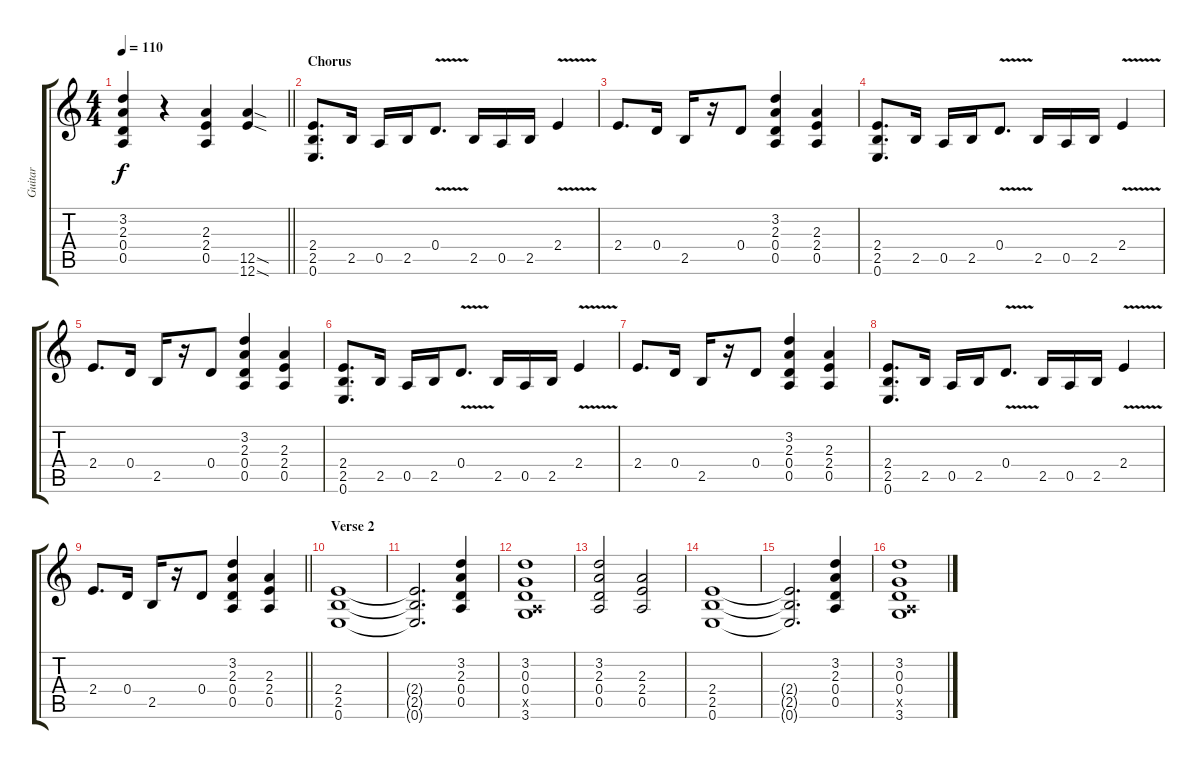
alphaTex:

\track ("Guitar" "Guitar") {instrument distortionguitar}
\staff {score tabs}
\tuning (E4 B3 G3 D3 A2 E2) {hide}
\ts (4 4)
\tempo 110
\clef g2
\barLineRight lightlight
\ks c
(3.2 2.3 0.4 0.5).4{dy f} r.4 (2.3 2.4 0.5).4 (12.5{sod} 12.6{sod}).4 |
\section ("" "Chorus")
(2.4 2.5 0.6).8{d} 2.5.16 0.5.16 2.5.16 0.4{v}.8{d} 2.5.16 0.5.16 2.5.16 2.4{v}.4 |
2.4.8{d} 0.4.16 2.5.16 r.16 0.4.8 (3.2 2.3 0.4 0.5).4 (2.3 2.4 0.5).4 |
(2.4 2.5 0.6).8{d} 2.5.16 0.5.16 2.5.16 0.4{v}.8{d} 2.5.16 0.5.16 2.5.16 2.4{v}.4 |
2.4.8{d} 0.4.16 2.5.16 r.16 0.4.8 (3.2 2.3 0.4 0.5).4 (2.3 2.4 0.5).4 |
(2.4 2.5 0.6).8{d} 2.5.16 0.5.16 2.5.16 0.4{v}.8{d} 2.5.16 0.5.16 2.5.16 2.4{v}.4 |
2.4.8{d} 0.4.16 2.5.16 r.16 0.4.8 (3.2 2.3 0.4 0.5).4 (2.3 2.4 0.5).4 |
(2.4 2.5 0.6).8{d} 2.5.16 0.5.16 2.5.16 0.4{v}.8{d} 2.5.16 0.5.16 2.5.16 2.4{v}.4 |
\barLineRight lightlight
2.4.8{d} 0.4.16 2.5.16 r.16 0.4.8 (3.2 2.3 0.4 0.5).4 (2.3 2.4 0.5).4 |
\section ("" "Verse 2 ")
(2.4 2.5 0.6).1{volume 5} |
(2.4{t} 2.5{t} 0.6{t}).2{d} (3.2 2.3 0.4 0.5).4{volume 11} |
(3.2 0.3 0.4 0.5{x} 3.6).1 |
(3.2 2.3 0.4 0.5).2 (2.3 2.4 0.5).2 |
(2.4 2.5 0.6).1{volume 5} |
(2.4{t} 2.5{t} 0.6{t}).2{d} (3.2 2.3 0.4 0.5).4{volume 11} |
(3.2 0.3 0.4 0.5{x} 3.6).1
